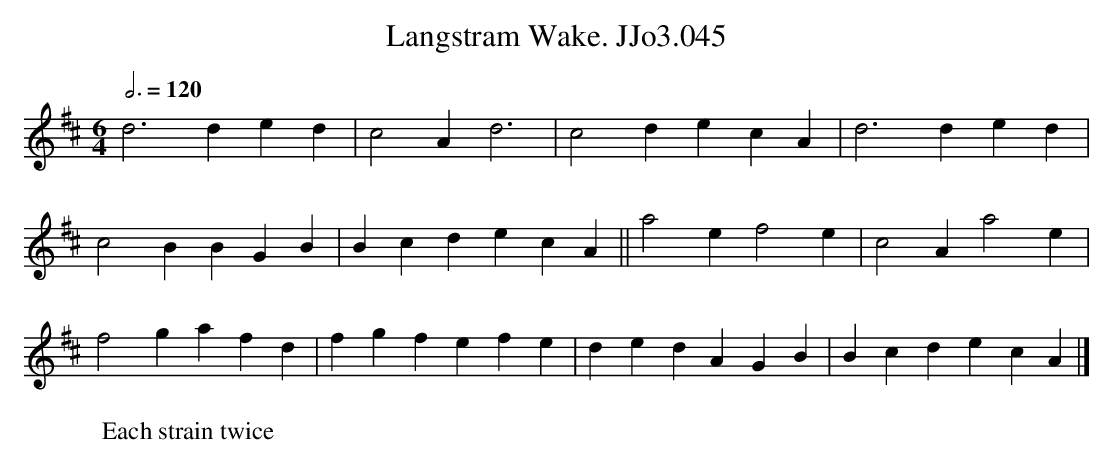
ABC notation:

X:1
T:Langstram Wake. JJo3.045
M:6/4
L:1/4
Q:3/4=120
W:Each strain twice
K:D
d3ded|c2Ad3|c2decA|d3ded|
c2BBGB|BcdecA||a2ef2e|c2Aa2e|
f2gafd|fgfefe|dedAGB|BcdecA|]
